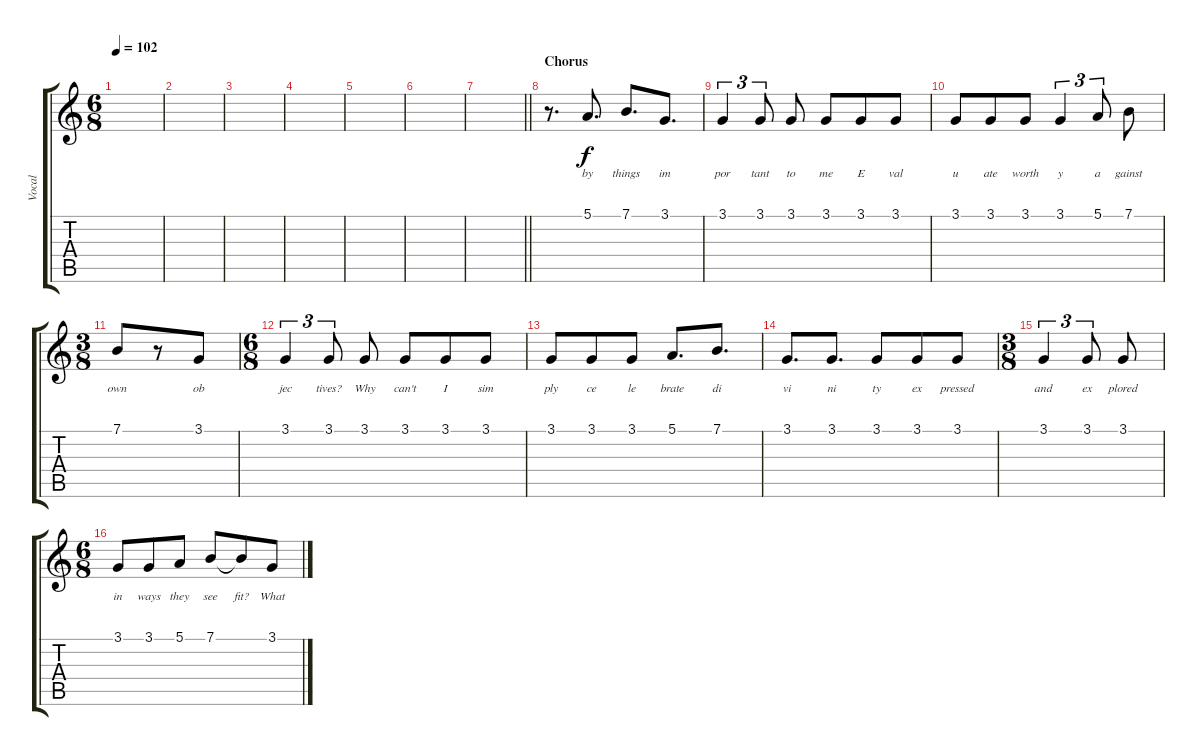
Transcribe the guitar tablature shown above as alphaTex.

\track ("Vocal" "Vocal") {instrument acousticgrandpiano}
\staff {score tabs}
\tuning (E4 B3 G3 D3 A2 E2) {hide}
\ts (6 8)
\tempo 102
\clef g2
\ks c
|
|
|
|
|
|
\barLineRight lightlight
|
\section ("" "Chorus")
r.8{d} 5.1.8{d lyrics (0 "by") lyrics (1 "") lyrics (2 "") lyrics (3 "") lyrics (4 "")} 7.1.8{d lyrics (0 "things") lyrics (1 "") lyrics (2 "") lyrics (3 "") lyrics (4 "")} 3.1.8{d lyrics (0 "im") lyrics (1 "") lyrics (2 "") lyrics (3 "") lyrics (4 "")} |
3.1.4{tu (3 2) lyrics (0 "por") lyrics (1 "") lyrics (2 "") lyrics (3 "") lyrics (4 "")} 3.1.8{tu (3 2) lyrics (0 "tant") lyrics (1 "") lyrics (2 "") lyrics (3 "") lyrics (4 "")} 3.1.8{lyrics (0 "to") lyrics (1 "") lyrics (2 "") lyrics (3 "") lyrics (4 "")} 3.1.8{lyrics (0 "me") lyrics (1 "") lyrics (2 "") lyrics (3 "") lyrics (4 "")} 3.1.8{lyrics (0 "E") lyrics (1 "") lyrics (2 "") lyrics (3 "") lyrics (4 "")} 3.1.8{lyrics (0 "val") lyrics (1 "") lyrics (2 "") lyrics (3 "") lyrics (4 "")} |
3.1.8{lyrics (0 "u") lyrics (1 "") lyrics (2 "") lyrics (3 "") lyrics (4 "")} 3.1.8{lyrics (0 "ate") lyrics (1 "") lyrics (2 "") lyrics (3 "") lyrics (4 "")} 3.1.8{lyrics (0 "worth") lyrics (1 "") lyrics (2 "") lyrics (3 "") lyrics (4 "")} 3.1.4{tu (3 2) lyrics (0 "y") lyrics (1 "") lyrics (2 "") lyrics (3 "") lyrics (4 "")} 5.1.8{tu (3 2) lyrics (0 "a") lyrics (1 "") lyrics (2 "") lyrics (3 "") lyrics (4 "")} 7.1.8{lyrics (0 "gainst") lyrics (1 "") lyrics (2 "") lyrics (3 "") lyrics (4 "")} |
\ts (3 8)
7.1.8{lyrics (0 "own") lyrics (1 "") lyrics (2 "") lyrics (3 "") lyrics (4 "")} r.8 3.1.8{lyrics (0 "ob") lyrics (1 "") lyrics (2 "") lyrics (3 "") lyrics (4 "")} |
\ts (6 8)
3.1.4{tu (3 2) lyrics (0 "jec") lyrics (1 "") lyrics (2 "") lyrics (3 "") lyrics (4 "")} 3.1.8{tu (3 2) lyrics (0 "tives?") lyrics (1 "") lyrics (2 "") lyrics (3 "") lyrics (4 "")} 3.1.8{lyrics (0 "Why") lyrics (1 "") lyrics (2 "") lyrics (3 "") lyrics (4 "")} 3.1.8{lyrics (0 "can't") lyrics (1 "") lyrics (2 "") lyrics (3 "") lyrics (4 "")} 3.1.8{lyrics (0 "I") lyrics (1 "") lyrics (2 "") lyrics (3 "") lyrics (4 "")} 3.1.8{lyrics (0 "sim") lyrics (1 "") lyrics (2 "") lyrics (3 "") lyrics (4 "")} |
3.1.8{lyrics (0 "ply") lyrics (1 "") lyrics (2 "") lyrics (3 "") lyrics (4 "")} 3.1.8{lyrics (0 "ce") lyrics (1 "") lyrics (2 "") lyrics (3 "") lyrics (4 "")} 3.1.8{lyrics (0 "le") lyrics (1 "") lyrics (2 "") lyrics (3 "") lyrics (4 "")} 5.1.8{d lyrics (0 "brate") lyrics (1 "") lyrics (2 "") lyrics (3 "") lyrics (4 "")} 7.1.8{d lyrics (0 "di") lyrics (1 "") lyrics (2 "") lyrics (3 "") lyrics (4 "")} |
3.1.8{d lyrics (0 "vi") lyrics (1 "") lyrics (2 "") lyrics (3 "") lyrics (4 "")} 3.1.8{d lyrics (0 "ni") lyrics (1 "") lyrics (2 "") lyrics (3 "") lyrics (4 "")} 3.1.8{lyrics (0 "ty") lyrics (1 "") lyrics (2 "") lyrics (3 "") lyrics (4 "")} 3.1.8{lyrics (0 "ex") lyrics (1 "") lyrics (2 "") lyrics (3 "") lyrics (4 "")} 3.1.8{lyrics (0 "pressed") lyrics (1 "") lyrics (2 "") lyrics (3 "") lyrics (4 "")} |
\ts (3 8)
3.1.4{tu (3 2) lyrics (0 "and") lyrics (1 "") lyrics (2 "") lyrics (3 "") lyrics (4 "")} 3.1.8{tu (3 2) lyrics (0 "ex") lyrics (1 "") lyrics (2 "") lyrics (3 "") lyrics (4 "")} 3.1.8{lyrics (0 "plored") lyrics (1 "") lyrics (2 "") lyrics (3 "") lyrics (4 "")} |
\ts (6 8)
3.1.8{lyrics (0 "in") lyrics (1 "") lyrics (2 "") lyrics (3 "") lyrics (4 "")} 3.1.8{lyrics (0 "ways") lyrics (1 "") lyrics (2 "") lyrics (3 "") lyrics (4 "")} 5.1.8{lyrics (0 "they") lyrics (1 "") lyrics (2 "") lyrics (3 "") lyrics (4 "")} 7.1.8{lyrics (0 "see") lyrics (1 "") lyrics (2 "") lyrics (3 "") lyrics (4 "")} 7.1{t}.8{lyrics (0 "fit?") lyrics (1 "") lyrics (2 "") lyrics (3 "") lyrics (4 "")} 3.1.8{lyrics (0 "What") lyrics (1 "") lyrics (2 "") lyrics (3 "") lyrics (4 "")}
